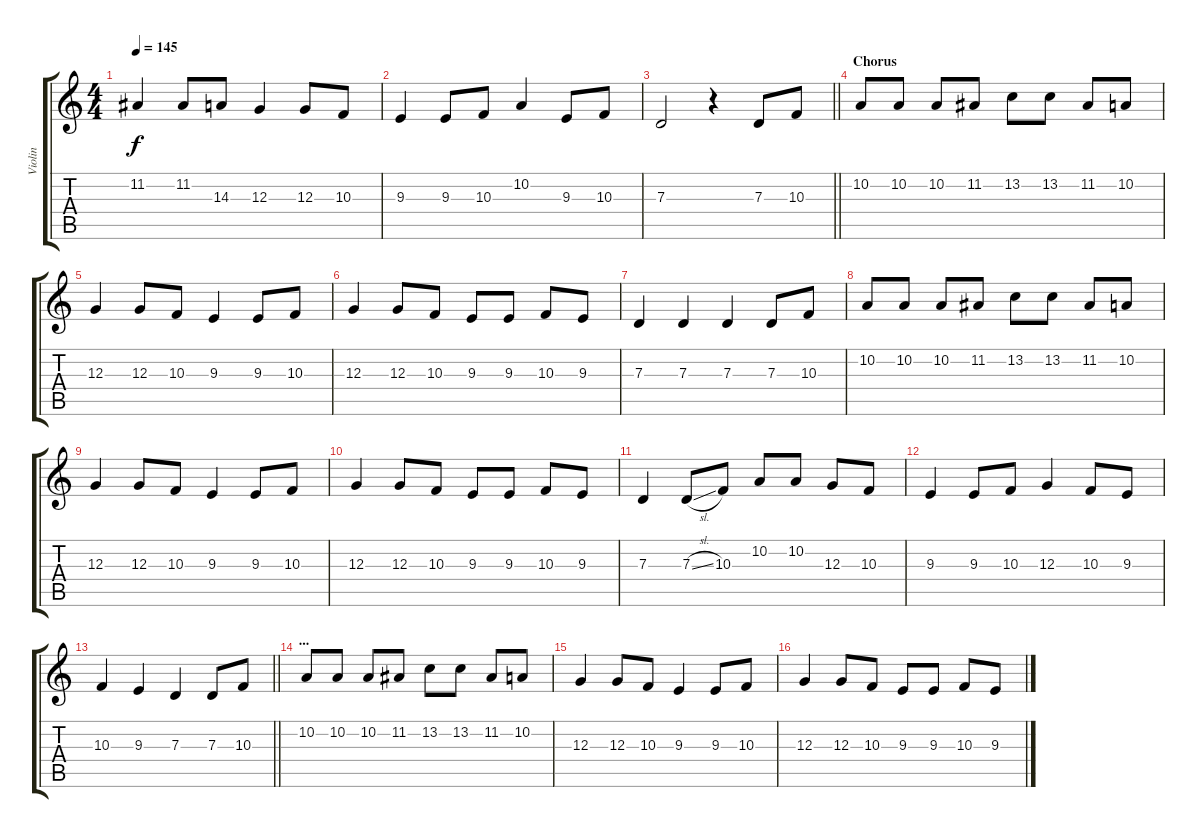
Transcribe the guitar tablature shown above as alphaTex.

\track ("Violin" "Violin") {instrument violin}
\staff {score tabs}
\tuning (E4 B3 G3 D3 A2 E2) {hide}
\ts (4 4)
\tempo 145
\clef g2
\ks c
11.2.4{dy f} 11.2.8 14.3.8 12.3.4 12.3.8 10.3.8 |
9.3.4 9.3.8 10.3.8 10.2.4 9.3.8 10.3.8 |
\barLineRight lightlight
7.3.2 r.4 7.3.8 10.3.8 |
\section ("" "Chorus")
10.2.8 10.2.8 10.2.8 11.2.8 13.2.8 13.2.8 11.2.8 10.2.8 |
12.3.4 12.3.8 10.3.8 9.3.4 9.3.8 10.3.8 |
12.3.4 12.3.8 10.3.8 9.3.8 9.3.8 10.3.8 9.3.8 |
7.3.4 7.3.4 7.3.4 7.3.8 10.3.8 |
10.2.8 10.2.8 10.2.8 11.2.8 13.2.8 13.2.8 11.2.8 10.2.8 |
12.3.4 12.3.8 10.3.8 9.3.4 9.3.8 10.3.8 |
12.3.4 12.3.8 10.3.8 9.3.8 9.3.8 10.3.8 9.3.8 |
7.3.4 7.3{sl}.8 10.3.8 10.2.8 10.2.8 12.3.8 10.3.8 |
9.3.4 9.3.8 10.3.8 12.3.4 10.3.8 9.3.8 |
\barLineRight lightlight
10.3.4 9.3.4 7.3.4 7.3.8 10.3.8 |
\section ("" "...")
10.2.8 10.2.8 10.2.8 11.2.8 13.2.8 13.2.8 11.2.8 10.2.8 |
12.3.4 12.3.8 10.3.8 9.3.4 9.3.8 10.3.8 |
12.3.4 12.3.8 10.3.8 9.3.8 9.3.8 10.3.8 9.3.8
